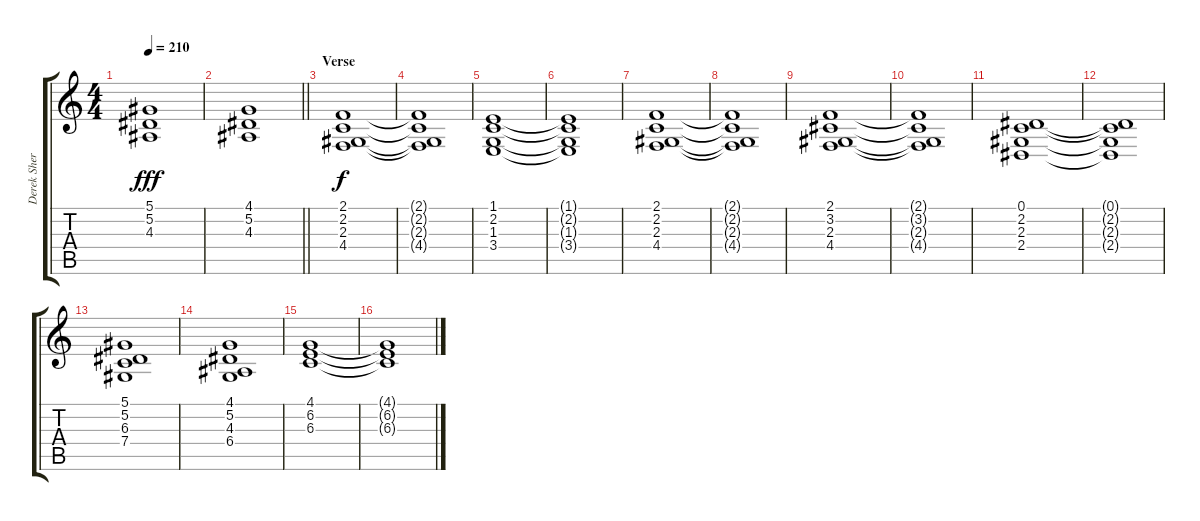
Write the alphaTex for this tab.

\track ("Derek Sherinian" "Derek Sher") {instrument choiraahs}
\staff {score tabs}
\tuning (Eb4 Bb3 Gb3 Db3 Ab2 Eb2) {hide}
\ts (4 4)
\tempo 210
\clef g2
\ks c
(5.1 5.2 4.3).1{dy fff} |
\barLineRight lightlight
(4.1 5.2 4.3).1 |
\section ("" "Verse")
(2.1 2.2 2.3 4.4).1{dy f} |
(2.1{t} 2.2{t} 2.3{t} 4.4{t}).1 |
(1.1 2.2 1.3 3.4).1 |
(1.1{t} 2.2{t} 1.3{t} 3.4{t}).1 |
(2.1 2.2 2.3 4.4).1 |
(2.1{t} 2.2{t} 2.3{t} 4.4{t}).1 |
(2.1 3.2 2.3 4.4).1 |
(2.1{t} 3.2{t} 2.3{t} 4.4{t}).1 |
(0.1 2.2 2.3 2.4).1 |
(0.1{t} 2.2{t} 2.3{t} 2.4{t}).1 |
(5.1 5.2 6.3 7.4).1 |
(4.1 5.2 4.3 6.4).1 |
(4.1 6.2 6.3).1 |
(4.1{t} 6.2{t} 6.3{t}).1
